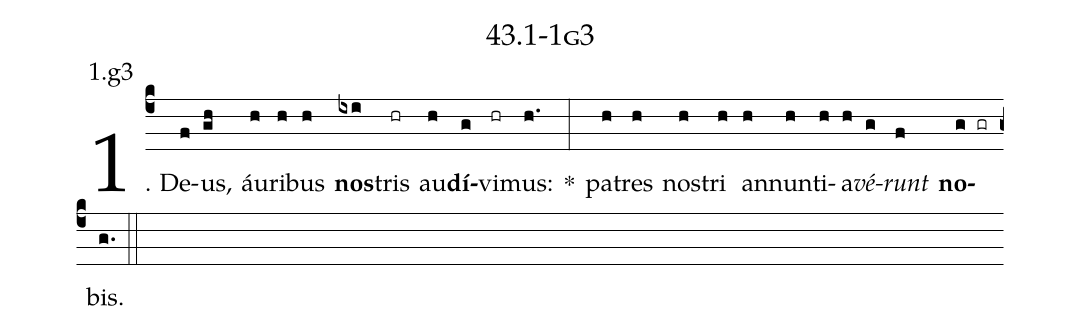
name: 43.1-1g3;
annotation: 1.g3;
%%
(c4)1. De(f)us,(gh) áu(h)ri(h)bus(h) <b>nos</b>(ixi)tris(hr) au(h)<b>dí</b>(g)vi(hr)mus:(h.) *(:) pa(h)tres(h) nos(h)tri(h) an(h)nun(h)ti(h)a(h)<i>vé</i>(g)<i>runt</i>(f) <b>no</b>(g gr)bis.(g.) (::)
